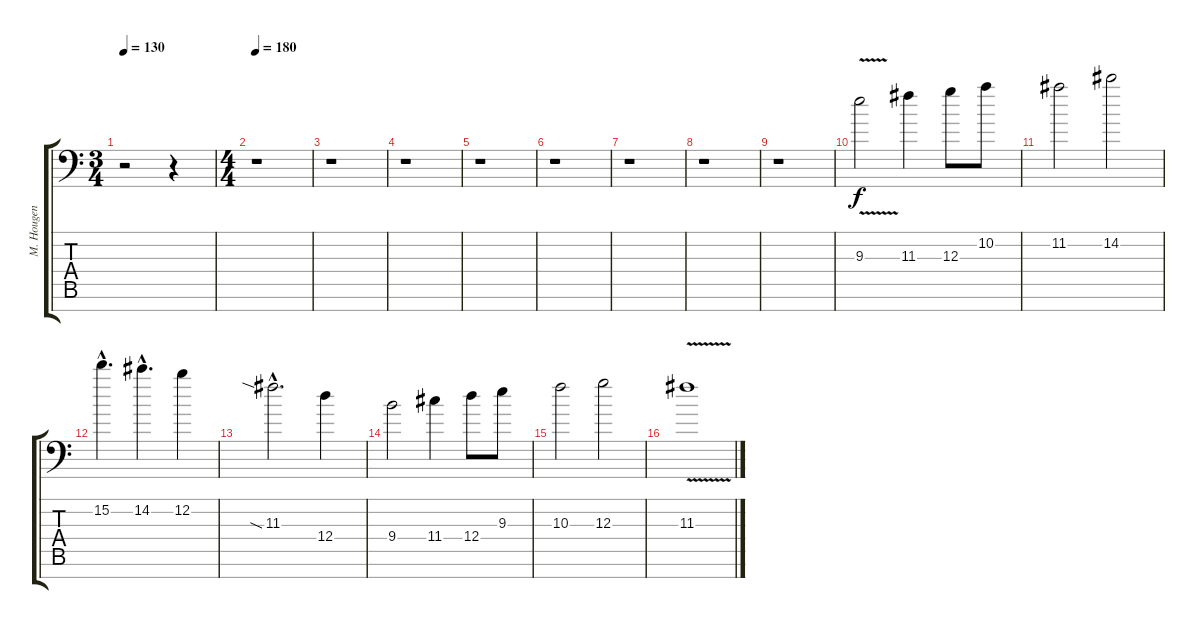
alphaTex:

\track ("M. Hougen - Guitar" "M. Hougen ") {instrument distortionguitar}
\staff {score tabs}
\tuning (E4 B3 G3 D3 A2 E2 C-1) {hide}
\ts (3 4)
\tempo 130
\clef f4
\ks c
r.2{dy f} r.4 |
\ts (4 4)
\tempo 180
r.1 |
r.1 |
r.1 |
r.1 |
r.1 |
r.1 |
r.1 |
r.1 |
9.3{v}.2{volume 12 balance 14 instrument distortionguitar} 11.3.4 12.3.8 10.2.8 |
11.2.2 14.2.2 |
15.2{hac}.4{d} 14.2{hac}.4{d} 12.2.4 |
11.3{sia hac}.2{d} 12.4.4 |
9.4.2 11.4.4 12.4.8 9.3.8 |
10.3.2 12.3.2 |
11.3{v}.1
